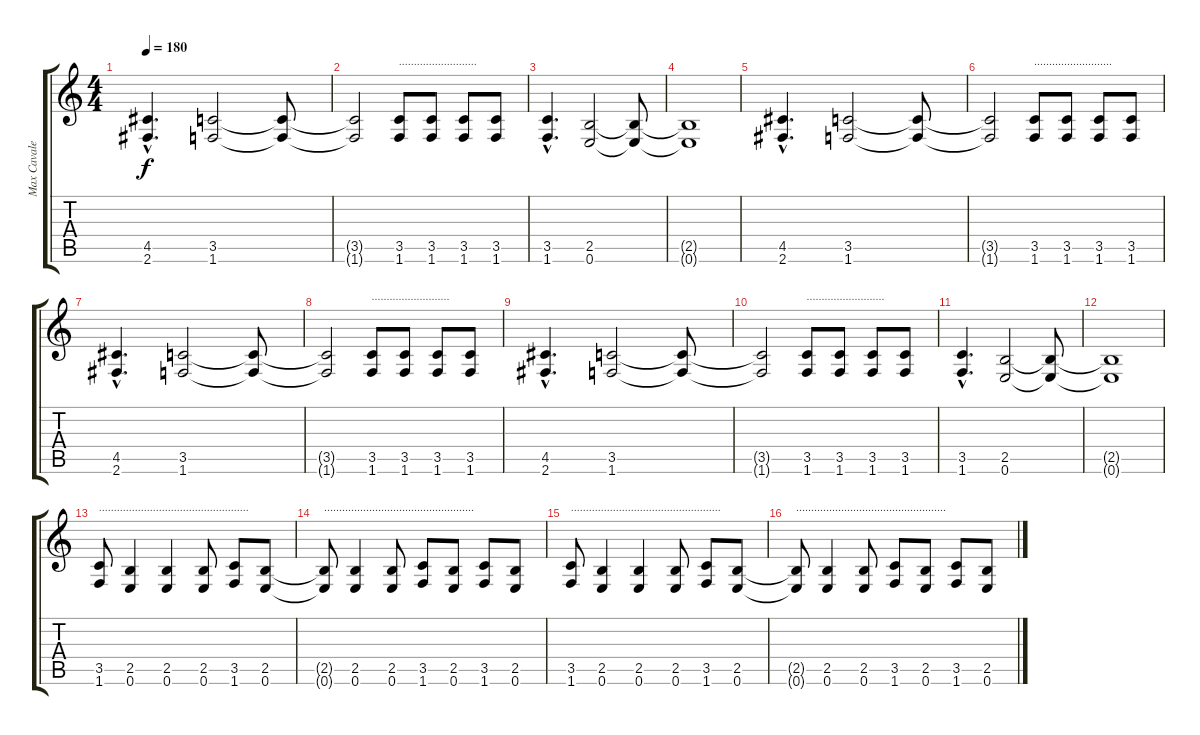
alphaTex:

\track ("Max Cavalera" "Max Cavale") {instrument distortionguitar}
\staff {score tabs}
\tuning (E4 B3 G3 D3 A2 E2) {hide}
\ts (4 4)
\tempo 180
\clef g2
\ks c
(4.5{hac} 2.6{hac}).4{d dy f} (3.5 1.6).2 (3.5{t} 1.6{t}).8 |
(3.5{t} 1.6{t}).2 (3.5 1.6).8{txt ".........................."} (3.5 1.6).8 (3.5 1.6).8 (3.5 1.6).8 |
(3.5{hac} 1.6{hac}).4{d} (2.5 0.6).2 (2.5{t} 0.6{t}).8 |
(2.5{t} 0.6{t}).1 |
(4.5{hac} 2.6{hac}).4{d} (3.5 1.6).2 (3.5{t} 1.6{t}).8 |
(3.5{t} 1.6{t}).2 (3.5 1.6).8{txt ".........................."} (3.5 1.6).8 (3.5 1.6).8 (3.5 1.6).8 |
(4.5{hac} 2.6{hac}).4{d} (3.5 1.6).2 (3.5{t} 1.6{t}).8 |
(3.5{t} 1.6{t}).2 (3.5 1.6).8{txt ".........................."} (3.5 1.6).8 (3.5 1.6).8 (3.5 1.6).8 |
(4.5{hac} 2.6{hac}).4{d} (3.5 1.6).2 (3.5{t} 1.6{t}).8 |
(3.5{t} 1.6{t}).2 (3.5 1.6).8{txt ".........................."} (3.5 1.6).8 (3.5 1.6).8 (3.5 1.6).8 |
(3.5{hac} 1.6{hac}).4{d} (2.5 0.6).2 (2.5{t} 0.6{t}).8 |
(2.5{t} 0.6{t}).1 |
(3.5 1.6).8{txt ".................................................."} (2.5 0.6).4 (2.5 0.6).4 (2.5 0.6).8 (3.5 1.6).8 (2.5 0.6).8 |
(2.5{t} 0.6{t}).8{txt ".................................................."} (2.5 0.6).4 (2.5 0.6).8 (3.5 1.6).8 (2.5 0.6).8 (3.5 1.6).8 (2.5 0.6).8 |
(3.5 1.6).8{txt ".................................................."} (2.5 0.6).4 (2.5 0.6).4 (2.5 0.6).8 (3.5 1.6).8 (2.5 0.6).8 |
(2.5{t} 0.6{t}).8{txt ".................................................."} (2.5 0.6).4 (2.5 0.6).8 (3.5 1.6).8 (2.5 0.6).8 (3.5 1.6).8 (2.5 0.6).8
